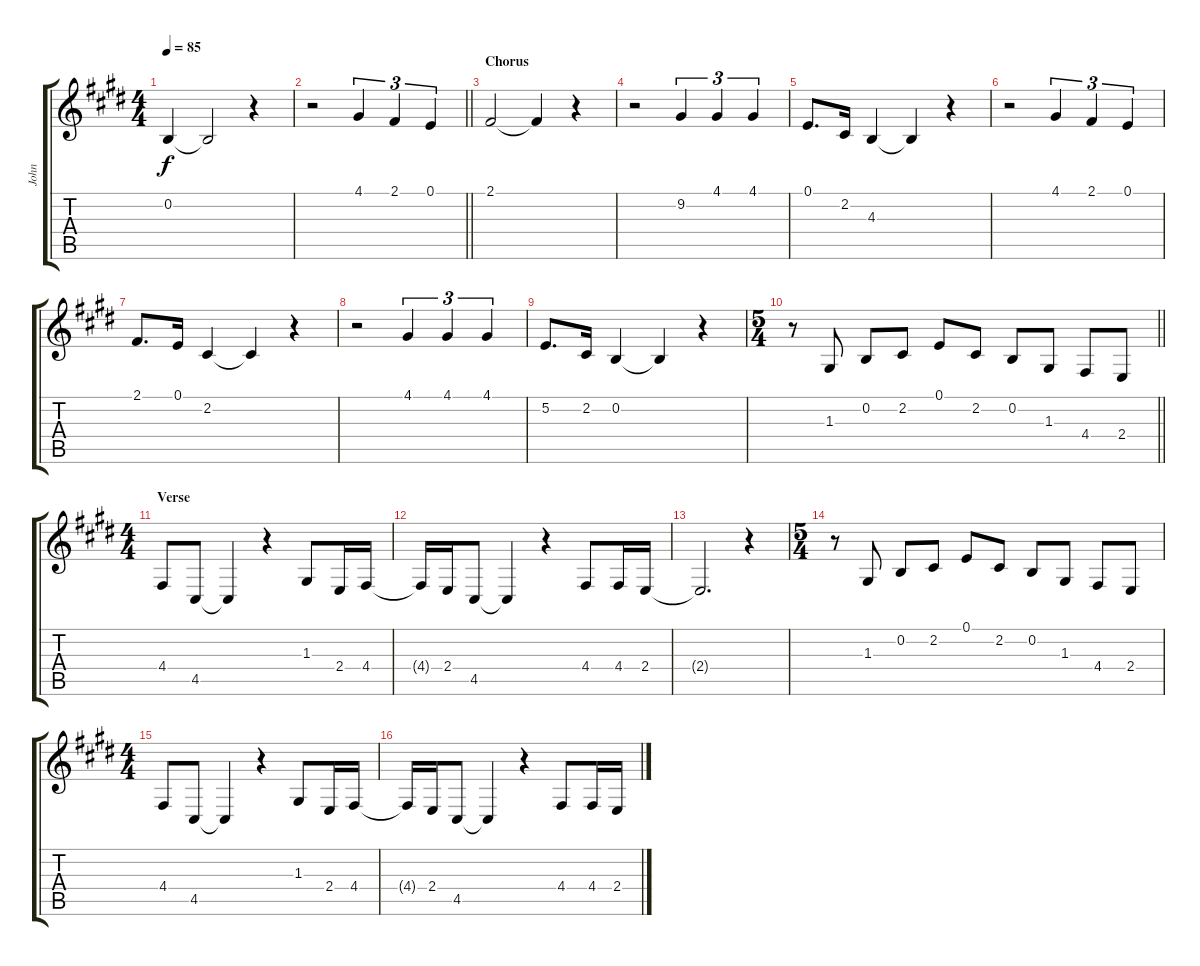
\track ("John" "John") {instrument altosax}
\staff {score tabs}
\tuning (E4 B3 G3 D3 A2 E2) {hide}
\ts (4 4)
\tempo 85
\clef g2
\ks e
0.2.4{dy f} 0.2{t}.2 r.4 |
\barLineRight lightlight
r.2 4.1.4{tu (3 2)} 2.1.4{tu (3 2)} 0.1.4{tu (3 2)} |
\section ("" "Chorus")
2.1.2 2.1{t}.4 r.4 |
r.2 9.2.4{tu (3 2)} 4.1.4{tu (3 2)} 4.1.4{tu (3 2)} |
0.1.8{d} 2.2.16 4.3.4 4.3{t}.4 r.4 |
r.2 4.1.4{tu (3 2)} 2.1.4{tu (3 2)} 0.1.4{tu (3 2)} |
2.1.8{d} 0.1.16 2.2.4 2.2{t}.4 r.4 |
r.2 4.1.4{tu (3 2)} 4.1.4{tu (3 2)} 4.1.4{tu (3 2)} |
5.2.8{d} 2.2.16 0.2.4 0.2{t}.4 r.4 |
\ts (5 4)
\barLineRight lightlight
r.8 1.3.8 0.2.8 2.2.8 0.1.8 2.2.8 0.2.8 1.3.8 4.4.8 2.4.8 |
\ts (4 4)
\section ("" "Verse")
4.4.8 4.5.8 4.5{t}.4 r.4 1.3.8 2.4.16 4.4.16 |
4.4{t}.16 2.4.16 4.5.8 4.5{t}.4 r.4 4.4.8 4.4.16 2.4.16 |
2.4{t}.2{d} r.4 |
\ts (5 4)
r.8 1.3.8 0.2.8 2.2.8 0.1.8 2.2.8 0.2.8 1.3.8 4.4.8 2.4.8 |
\ts (4 4)
4.4.8 4.5.8 4.5{t}.4 r.4 1.3.8 2.4.16 4.4.16 |
4.4{t}.16 2.4.16 4.5.8 4.5{t}.4 r.4 4.4.8 4.4.16 2.4.16
